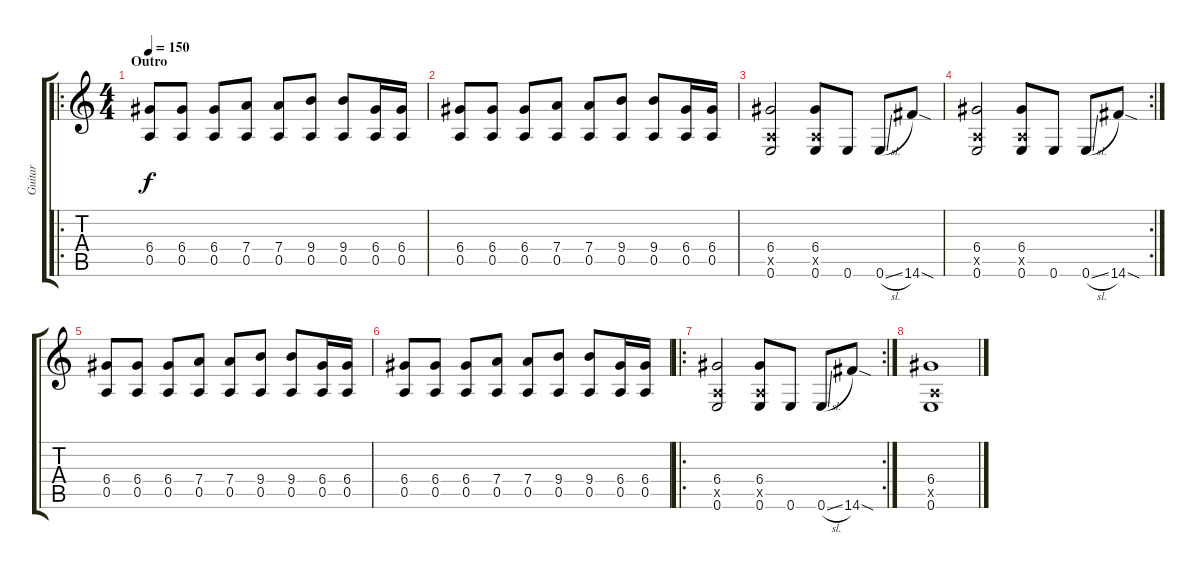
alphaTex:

\track ("Guitar" "Guitar") {instrument overdrivenguitar}
\staff {score tabs}
\tuning (E4 B3 G3 D3 A2 E2) {hide}
\ro
\ts (4 4)
\section ("" "Outro")
\tempo 150
\clef g2
\ks c
(6.4 0.5).8{dy f} (6.4 0.5).8 (6.4 0.5).8 (7.4 0.5).8 (7.4 0.5).8 (9.4 0.5).8 (9.4 0.5).8 (6.4 0.5).16 (6.4 0.5).16 |
(6.4 0.5).8 (6.4 0.5).8 (6.4 0.5).8 (7.4 0.5).8 (7.4 0.5).8 (9.4 0.5).8 (9.4 0.5).8 (6.4 0.5).16 (6.4 0.5).16 |
(6.4 0.5{x} 0.6).2 (6.4 0.5{x} 0.6).8 0.6.8 0.6{sl}.8 14.6{sod}.8 |
\rc 2
(6.4 0.5{x} 0.6).2 (6.4 0.5{x} 0.6).8 0.6.8 0.6{sl}.8 14.6{sod}.8 |
(6.4 0.5).8 (6.4 0.5).8 (6.4 0.5).8 (7.4 0.5).8 (7.4 0.5).8 (9.4 0.5).8 (9.4 0.5).8 (6.4 0.5).16 (6.4 0.5).16 |
(6.4 0.5).8 (6.4 0.5).8 (6.4 0.5).8 (7.4 0.5).8 (7.4 0.5).8 (9.4 0.5).8 (9.4 0.5).8 (6.4 0.5).16 (6.4 0.5).16 |
\ro
\rc 2
(6.4 0.5{x} 0.6).2 (6.4 0.5{x} 0.6).8 0.6.8 0.6{sl}.8 14.6{sod}.8 |
(6.4 0.5{x} 0.6).1
